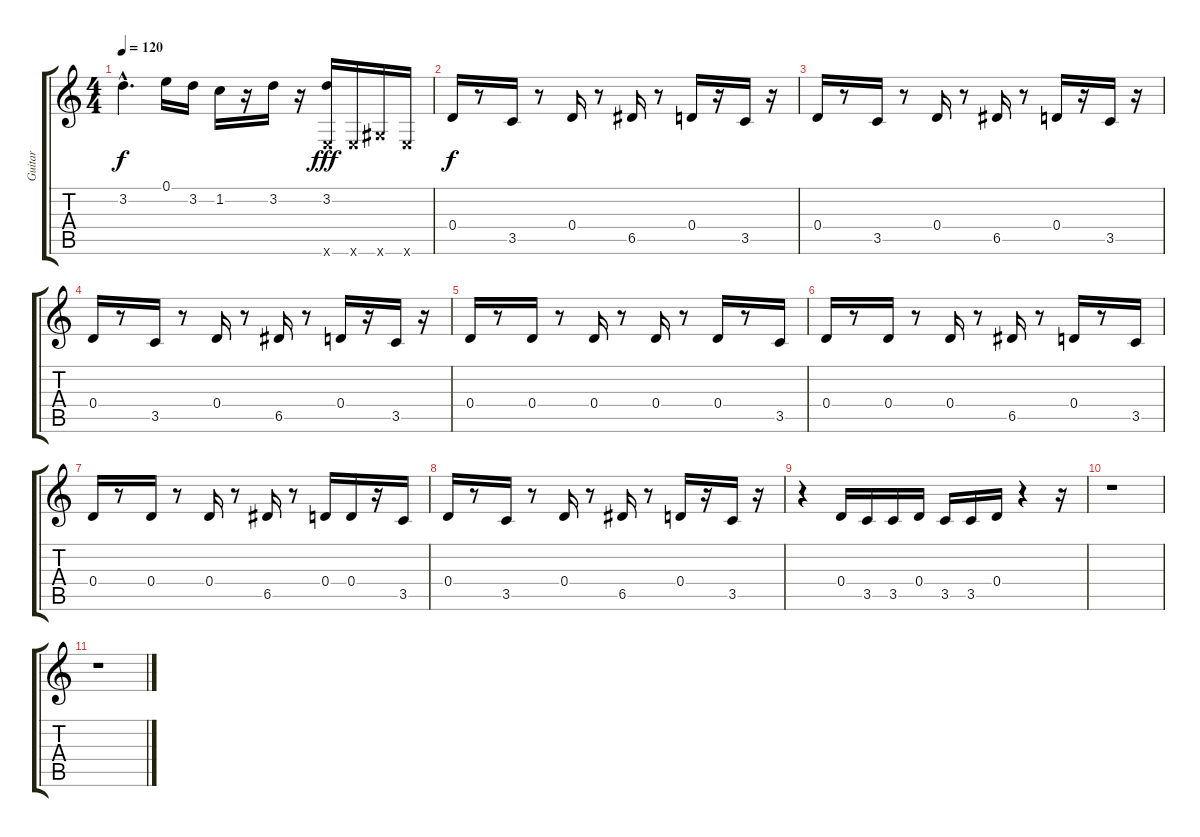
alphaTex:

\track ("Guitar" "Guitar") {instrument overdrivenguitar}
\staff {score tabs}
\tuning (E4 B3 G3 D3 A2 E2) {hide}
\ts (4 4)
\tempo 120
\clef g2
\ks c
3.2{hac}.4{d dy f} 0.1.16 3.2.16 1.2.16 r.16 3.2.16 r.16 (3.2 0.6{x}).16{dy fff} 0.6{x}.16 4.6{x}.16 0.6{x}.16 |
0.4.16{dy f} r.8 3.5.16 r.8 0.4.16 r.8 6.5.16 r.8 0.4.16 r.16 3.5.16 r.16 |
0.4.16 r.8 3.5.16 r.8 0.4.16 r.8 6.5.16 r.8 0.4.16 r.16 3.5.16 r.16 |
0.4.16 r.8 3.5.16 r.8 0.4.16 r.8 6.5.16 r.8 0.4.16 r.16 3.5.16 r.16 |
0.4.16 r.8 0.4.16 r.8 0.4.16 r.8 0.4.16 r.8 0.4.16 r.8 3.5.16 |
0.4.16 r.8 0.4.16 r.8 0.4.16 r.8 6.5.16 r.8 0.4.16 r.8 3.5.16 |
0.4.16 r.8 0.4.16 r.8 0.4.16 r.8 6.5.16 r.8 0.4.16 0.4.16 r.16 3.5.16 |
0.4.16 r.8 3.5.16 r.8 0.4.16 r.8 6.5.16 r.8 0.4.16 r.16 3.5.16 r.16 |
r.4 0.4.16 3.5.16 3.5.16 0.4.16 3.5.16 3.5.16 0.4.16 r.4 r.16 |
r.1 |
r.1
